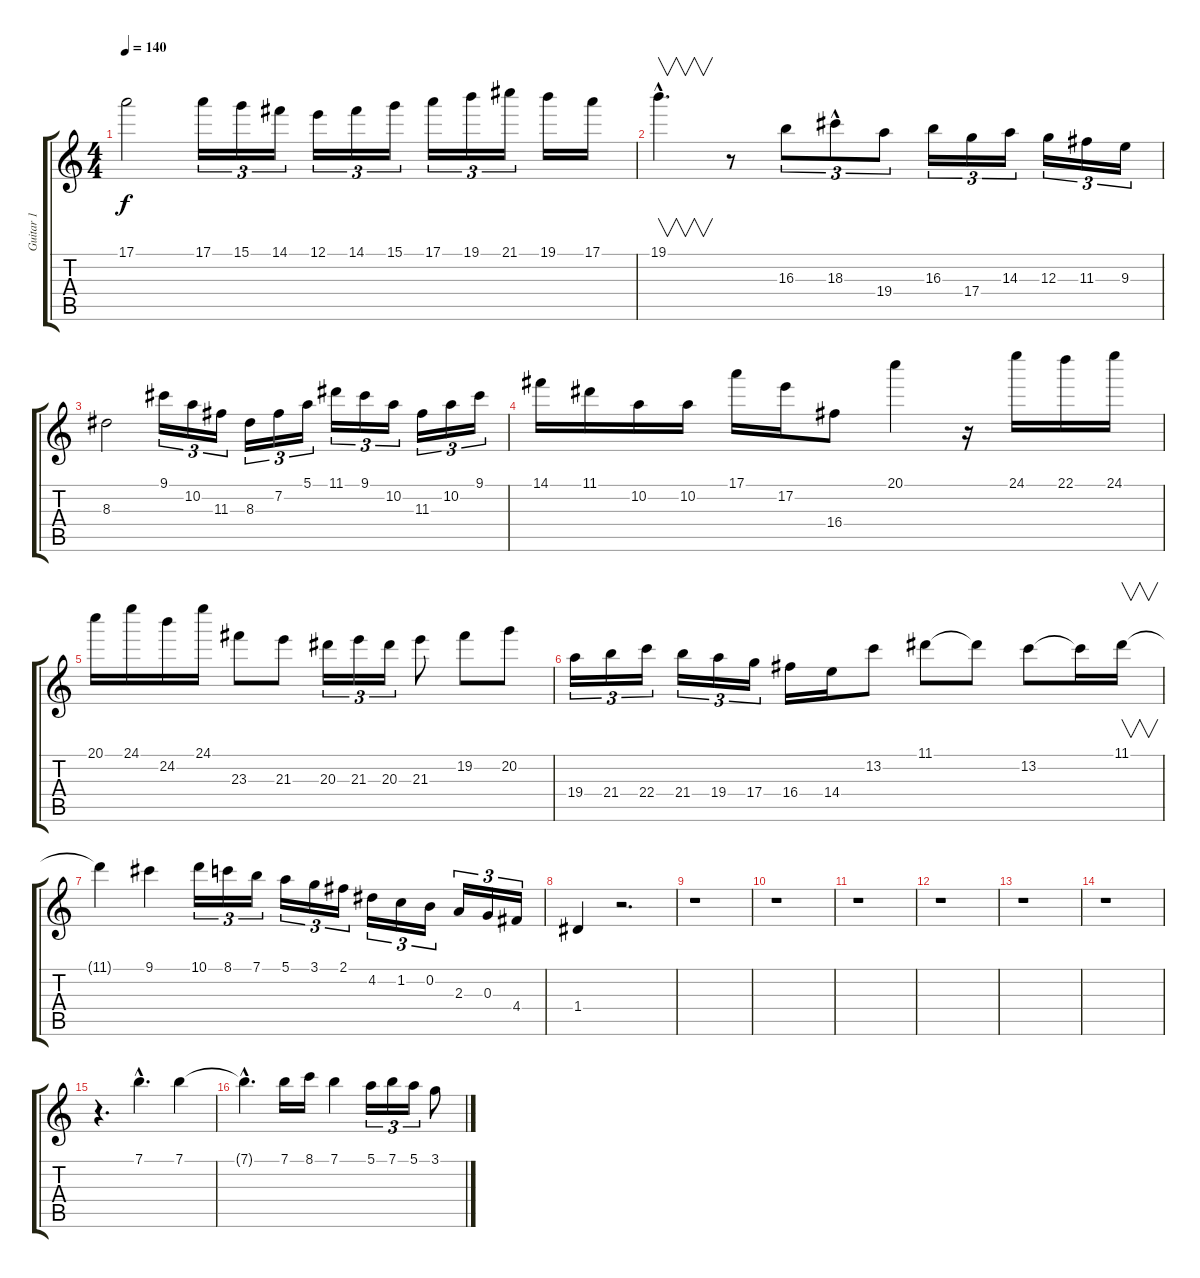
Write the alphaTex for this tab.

\track ("Guitar 1" "Guitar 1") {instrument overdrivenguitar}
\staff {score tabs}
\tuning (E4 B3 G3 D3 A2 E2) {hide}
\ts (4 4)
\tempo 140
\clef g2
\ks c
17.1{t}.2{dy f} 17.1.16{tu (3 2)} 15.1.16{tu (3 2)} 14.1.16{tu (3 2)} 12.1.16{tu (3 2)} 14.1.16{tu (3 2)} 15.1.16{tu (3 2)} 17.1.16{tu (3 2)} 19.1.16{tu (3 2)} 21.1.16{tu (3 2)} 19.1.16 17.1.16 |
19.1{hac}.4{v d} r.8 16.3.8{tu (3 2)} 18.3{hac}.8{tu (3 2)} 19.4.8{tu (3 2)} 16.3.16{tu (3 2)} 17.4.16{tu (3 2)} 14.3.16{tu (3 2)} 12.3.16{tu (3 2)} 11.3.16{tu (3 2)} 9.3.16{tu (3 2)} |
8.3.2 9.1.16{tu (3 2)} 10.2.16{tu (3 2)} 11.3.16{tu (3 2)} 8.3.16{tu (3 2)} 7.2.16{tu (3 2)} 5.1.16{tu (3 2)} 11.1.16{tu (3 2)} 9.1.16{tu (3 2)} 10.2.16{tu (3 2)} 11.3.16{tu (3 2)} 10.2.16{tu (3 2)} 9.1.16{tu (3 2)} |
14.1.16 11.1.16 10.2.16 10.2.16 17.1.16 17.2.16 16.4.8 20.1.4 r.16 24.1.16 22.1.16 24.1.16 |
20.1.16 24.1.16 24.2.16 24.1.16 23.3.8 21.3.8 20.3.16{tu (3 2)} 21.3.16{tu (3 2)} 20.3.16{tu (3 2)} 21.3.8 19.2.8 20.2.8 |
19.4.16{tu (3 2)} 21.4.16{tu (3 2)} 22.4.16{tu (3 2)} 21.4.16{tu (3 2)} 19.4.16{tu (3 2)} 17.4.16{tu (3 2)} 16.4.16 14.4.16 13.2.8 11.1.8 11.1{t}.8 13.2.8 13.2{t}.16 11.1.16{v} |
11.1{t}.4 9.1.4 10.1.16{tu (3 2)} 8.1.16{tu (3 2)} 7.1.16{tu (3 2)} 5.1.16{tu (3 2)} 3.1.16{tu (3 2)} 2.1.16{tu (3 2)} 4.2.16{tu (3 2)} 1.2.16{tu (3 2)} 0.2.16{tu (3 2)} 2.3.16{tu (3 2)} 0.3.16{tu (3 2)} 4.4.16{tu (3 2)} |
1.4.4 r.2{d} |
r.1 |
r.1 |
r.1 |
r.1 |
r.1 |
r.1 |
r.4{d} 7.1{hac}.4{d} 7.1.4 |
7.1{hac t}.4{d} 7.1.16 8.1.16 7.1.4 5.1.16{tu (3 2)} 7.1.16{tu (3 2)} 5.1.16{tu (3 2)} 3.1.8
